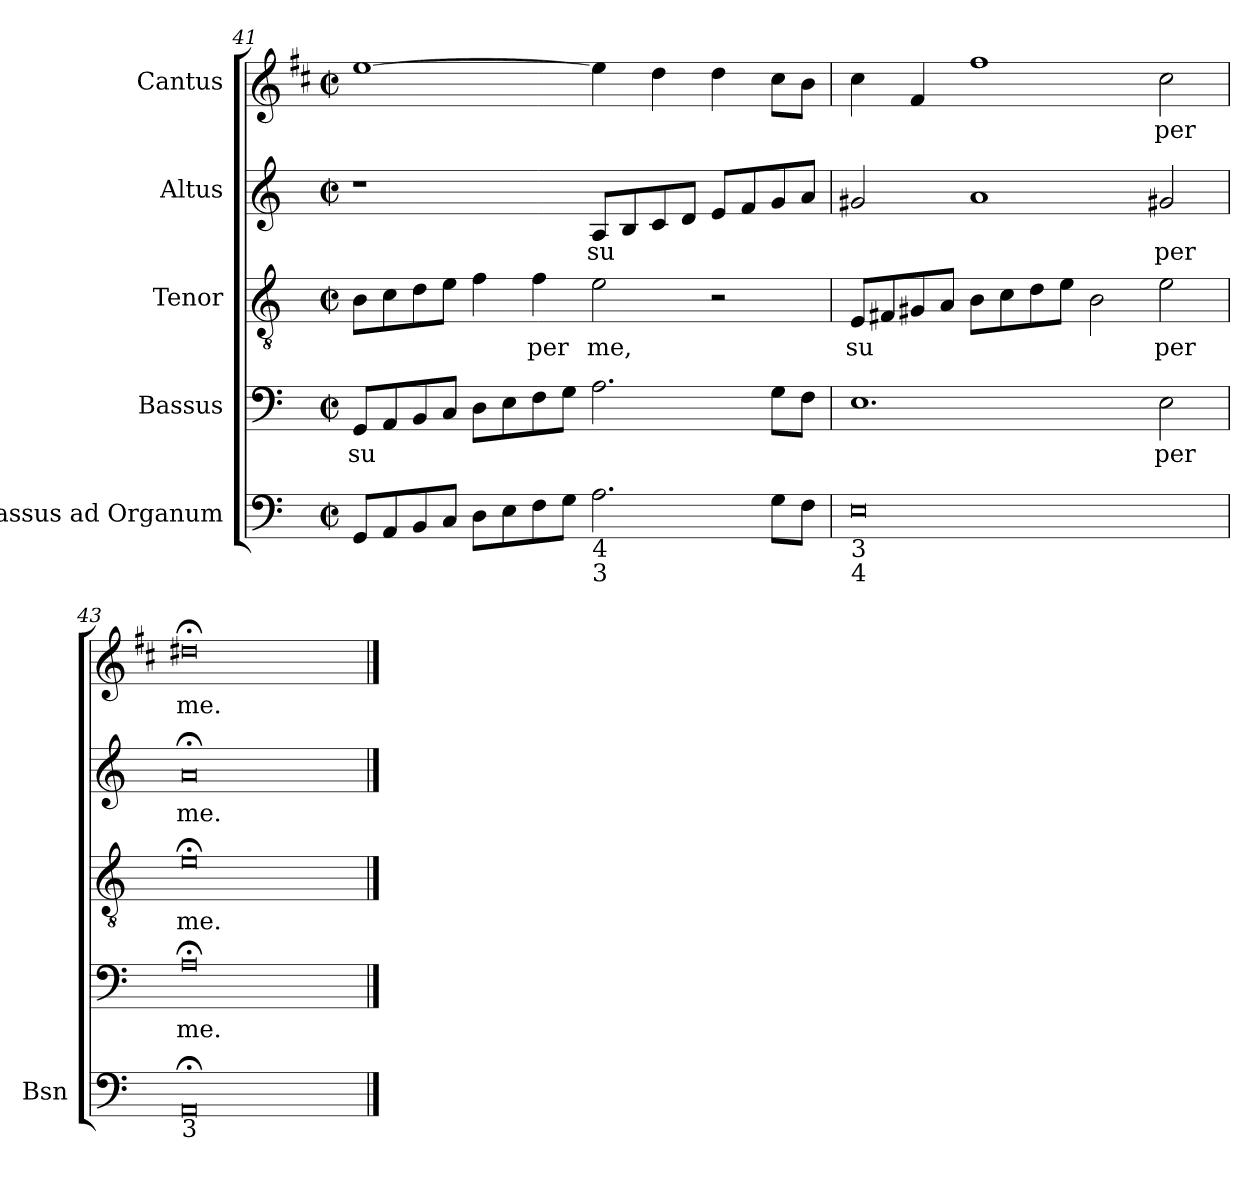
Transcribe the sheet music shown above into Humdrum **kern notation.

**kern	**kern	**text	**kern	**text	**kern	**text	**kern	**text
*part5	*part4	*part4	*part3	*part3	*part2	*part2	*part1	*part1
*staff5	*staff4	*staff4	*staff3	*staff3	*staff2	*staff2	*staff1	*staff1
*I"Bassus ad Organum	*I"Bassus	*	*I"Tenor	*	*I"Altus	*	*I"Cantus	*
*I'Bsn	*	*	*	*	*	*	*	*
*clefF4	*clefF4	*	*clefGv2	*	*clefG2	*	*clefG2	*
*	*	*	*	*	*	*	*ITrd1c2	*
*k[]	*k[]	*	*k[]	*	*k[]	*	*k[]	*
*C:	*C:	*	*C:	*	*C:	*	*C:	*
*M4/2	*M4/2	*	*M4/2	*	*M4/2	*	*M4/2	*
*met(c|)	*met(c|)	*	*met(c|)	*	*met(c|)	*	*met(c|)	*
=41	=41	=41	=41	=41	=41	=41	=41	=41
!	!	!LO:LY:b	!	!	!	!	!	!
8GGL	8GGL	su	8BL	.	1r	.	[1dd	.
8AA	8AA	.	8c	.	.	.	.	.
8BB	8BB	.	8d	.	.	.	.	.
8CJ	8CJ	.	8eJ	.	.	.	.	.
8DL	8DL	.	4f	.	.	.	.	.
8E	8E	.	.	.	.	.	.	.
!	!	!	!	!LO:LY:b	!	!	!	!
8F	8F	.	4f	per	.	.	.	.
8GJ	8GJ	.	.	.	.	.	.	.
!LO:TX:b:t=4	!	!	!	!	!	!	!	!
!LO:TX:b:t=3	!	!	!	!	!	!	!	!
!	!	!	!	!LO:LY:b	!	!LO:LY:b	!	!
2.A	2.A	.	2e	me,	8AL	su	4dd]	.
.	.	.	.	.	8B	.	.	.
.	.	.	.	.	8c	.	4cc	.
.	.	.	.	.	8dJ	.	.	.
.	.	.	2r	.	8eL	.	4cc	.
.	.	.	.	.	8f	.	.	.
8GL	8GL	.	.	.	8g	.	8bL	.
8FJ	8FJ	.	.	.	8aJ	.	8aJ	.
=42	=42	=42	=42	=42	=42	=42	=42	=42
!LO:TX:b:t=3	!	!	!	!	!	!	!	!
!LO:TX:b:t=4	!	!	!	!	!	!	!	!
!	!	!	!	!LO:LY:b	!	!	!	!
0E	1.E	.	8EL	su	2g#X	.	4b	.
.	.	.	8F#X	.	.	.	.	.
.	.	.	8G#X	.	.	.	4e	.
.	.	.	8AJ	.	.	.	.	.
.	.	.	8BL	.	1a	.	1ee	.
.	.	.	8c	.	.	.	.	.
.	.	.	8d	.	.	.	.	.
.	.	.	8eJ	.	.	.	.	.
.	.	.	2B	.	.	.	.	.
!	!	!LO:LY:b	!	!LO:LY:b	!	!LO:LY:b	!	!LO:LY:b
.	2E	per	2e	per	2g#X	per	2b	per
=43	=43	=43	=43	=43	=43	=43	=43	=43
!LO:TX:b:t=3	!	!	!	!	!	!	!	!
!	!	!LO:LY:b	!	!LO:LY:b	!	!LO:LY:b	!	!LO:LY:b
0AA;<	0A;<	me.	0e;<	me.	0a;<	me.	0cc#X;<	me.
==	==	==	==	==	==	==	==	==
*-	*-	*-	*-	*-	*-	*-	*-	*-
